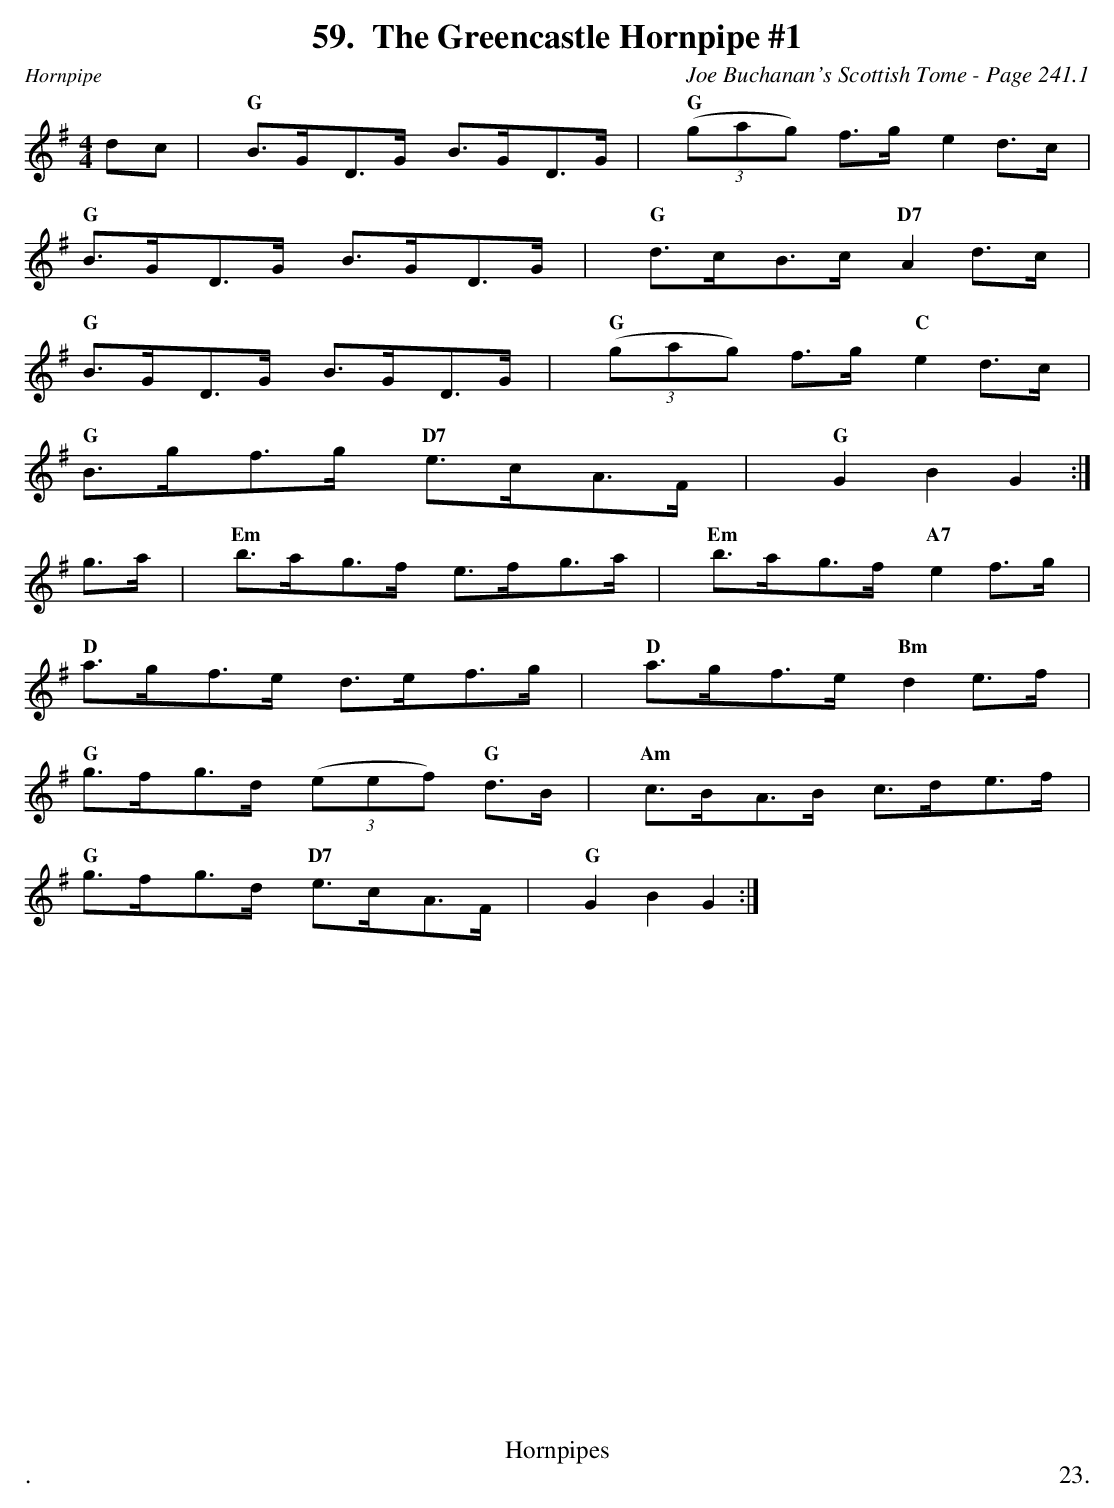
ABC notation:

X:1
T:Greencastle Hornpipe #1, The
C:Joe Buchanan's Scottish Tome - Page 241.1
L:1/8
M:4/4
K:G
dc | "G"B>GD>G B>GD>G | "G"((3gag) f>g e2 d>c |
"G"B>GD>G B>GD>G | "G"d>cB>c "D7"A2 d>c |
"G"B>GD>G B>GD>G | "G"((3gag) f>g "C"e2 d>c |
"G"B>gf>g "D7"e>cA>F | "G"G2 B2 G2 :|
g>a | "Em"b>ag>f e>fg>a | "Em"b>ag>f "A7"e2 f>g |
"D"a>gf>e d>ef>g | "D"a>gf>e "Bm"d2 e>f |
"G"g>fg>d ((3eef) "G"d>B | "Am"c>BA>B c>de>f |
"G"g>fg>d "D7"e>cA>F | "G"G2B2 G2 :|
